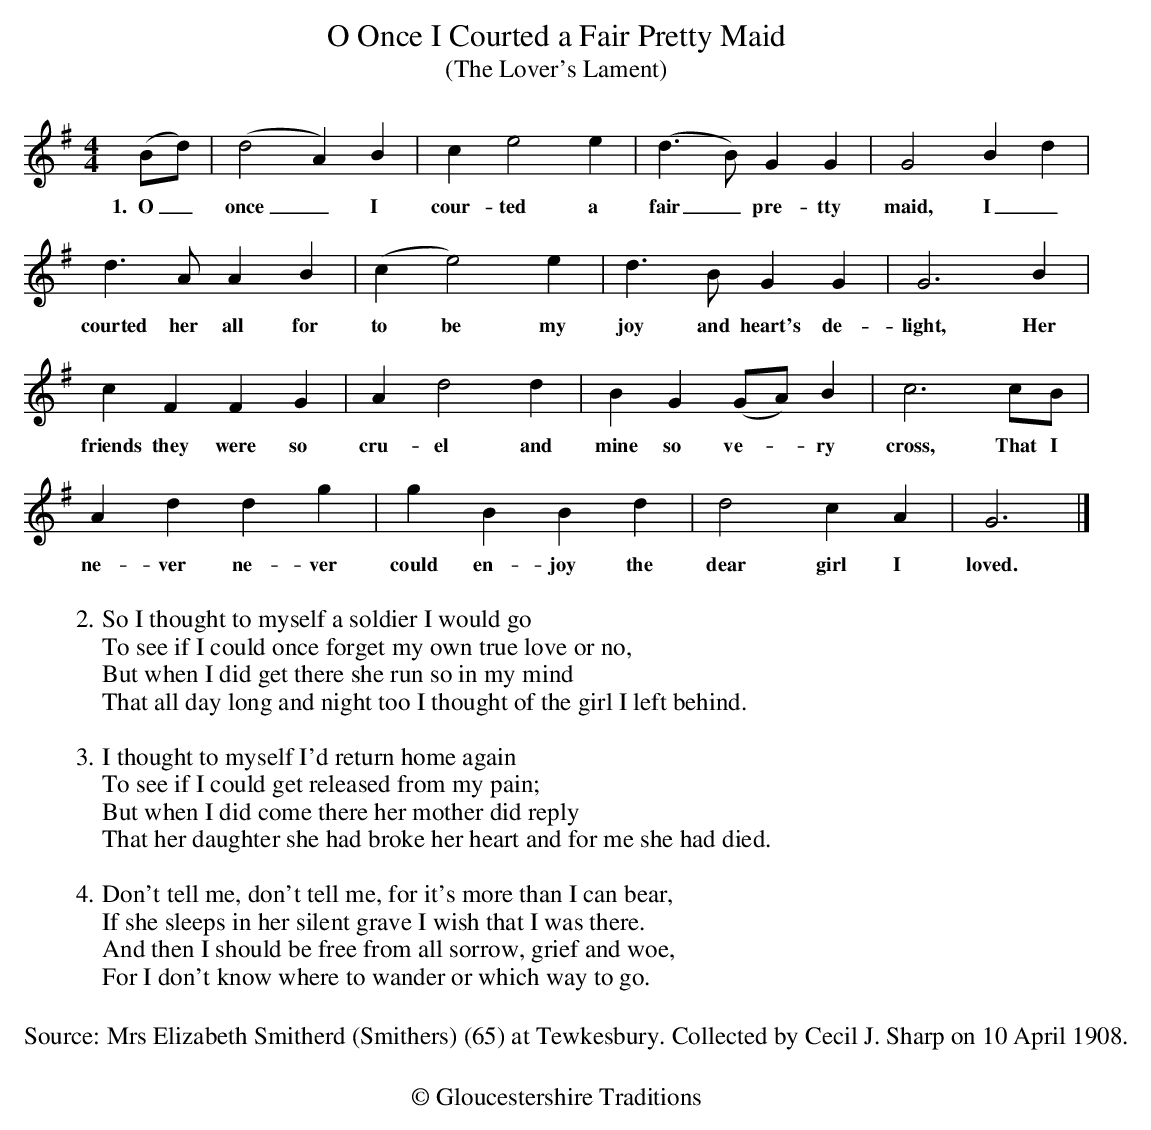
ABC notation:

X:1
T:O Once I Courted a Fair Pretty Maid
T:(The Lover's Lament)
M:4/4
L:1/8
K:G
(Bd) | (d4 A2)B2 | c2 e4e2 | (d3B) G2G2 | G4 B2d2 |
w:1.~~O_ once_ I cour-ted a fair_ pre-tty maid, I_
d3A A2B2 | (c2e4) e2 | d3B G2G2 | G6B2 |
w:courted her all for to be my joy and heart's de-light, Her
c2F2 F2G2 | A2 d4d2 | B2G2 (GA)B2 | c6 cB |
w:friends they were so cru-el and mine so ve--ry cross, That I
A2d2 d2g2 | g2B2 B2 d2 | d4 c2A2 | G6 |]
w:ne-ver ne-ver could en-joy the dear girl I loved.
w:~~
W:2. So I thought to myself a soldier I would go
W:To see if I could once forget my own true love or no,
W:But when I did get there she run so in my mind
W:That all day long and night too I thought of the girl I left behind.
W:
W:3. I thought to myself I'd return home again
W:To see if I could get released from my pain;
W:But when I did come there her mother did reply
W:That her daughter she had broke her heart and for me she had died.
W:
W:4. Don't tell me, don't tell me, for it's more than I can bear,
W:If she sleeps in her silent grave I wish that I was there.
W:And then I should be free from all sorrow, grief and woe,
W:For I don't know where to wander or which way to go.
W:
